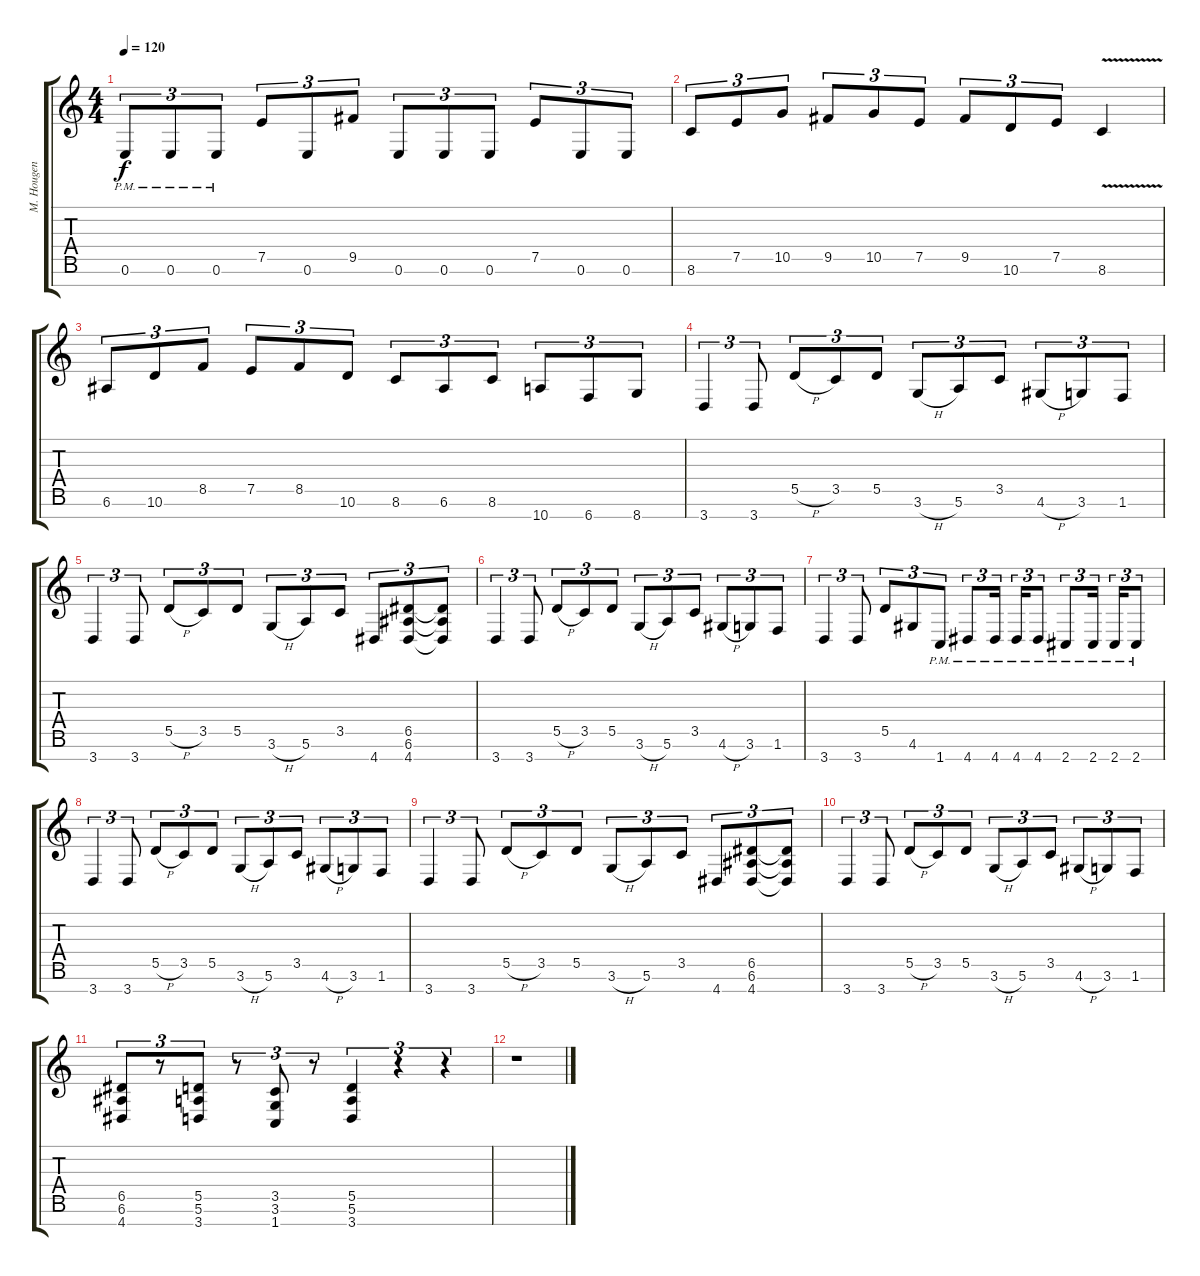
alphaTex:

\track ("M. Hougen - Guitar" "M. Hougen ") {instrument distortionguitar}
\staff {score tabs}
\tuning (E4 B3 G3 D3 A2 E2 B1) {hide}
\ts (4 4)
\tempo 120
\clef g2
\ks c
0.6{pm}.8{tu (3 2) dy f volume 13 balance 8} 0.6{pm}.8{tu (3 2)} 0.6{pm}.8{tu (3 2)} 7.5.8{tu (3 2)} 0.6.8{tu (3 2)} 9.5.8{tu (3 2)} 0.6.8{tu (3 2)} 0.6.8{tu (3 2)} 0.6.8{tu (3 2)} 7.5.8{tu (3 2)} 0.6.8{tu (3 2)} 0.6.8{tu (3 2)} |
8.6.8{tu (3 2)} 7.5.8{tu (3 2)} 10.5.8{tu (3 2)} 9.5.8{tu (3 2)} 10.5.8{tu (3 2)} 7.5.8{tu (3 2)} 9.5.8{tu (3 2)} 10.6.8{tu (3 2)} 7.5.8{tu (3 2)} 8.6{v}.4 |
6.6.8{tu (3 2)} 10.6.8{tu (3 2)} 8.5.8{tu (3 2)} 7.5.8{tu (3 2)} 8.5.8{tu (3 2)} 10.6.8{tu (3 2)} 8.6.8{tu (3 2)} 6.6.8{tu (3 2)} 8.6.8{tu (3 2)} 10.7.8{tu (3 2)} 6.7.8{tu (3 2)} 8.7.8{tu (3 2)} |
3.7.4{tu (3 2) volume 12 balance 0} 3.7.8{tu (3 2)} 5.5{h}.8{tu (3 2)} 3.5.8{tu (3 2)} 5.5.8{tu (3 2)} 3.6{h}.8{tu (3 2)} 5.6.8{tu (3 2)} 3.5.8{tu (3 2)} 4.6{h}.8{tu (3 2)} 3.6.8{tu (3 2)} 1.6.8{tu (3 2)} |
3.7.4{tu (3 2)} 3.7.8{tu (3 2)} 5.5{h}.8{tu (3 2)} 3.5.8{tu (3 2)} 5.5.8{tu (3 2)} 3.6{h}.8{tu (3 2)} 5.6.8{tu (3 2)} 3.5.8{tu (3 2)} 4.7.8{tu (3 2)} (6.5 6.6 4.7).8{tu (3 2)} (6.5{t} 6.6{t} 4.7{t}).8{tu (3 2)} |
3.7.4{tu (3 2)} 3.7.8{tu (3 2)} 5.5{h}.8{tu (3 2)} 3.5.8{tu (3 2)} 5.5.8{tu (3 2)} 3.6{h}.8{tu (3 2)} 5.6.8{tu (3 2)} 3.5.8{tu (3 2)} 4.6{h}.8{tu (3 2)} 3.6.8{tu (3 2)} 1.6.8{tu (3 2)} |
3.7.4{tu (3 2)} 3.7.8{tu (3 2)} 5.5.8{tu (3 2)} 4.6.8{tu (3 2)} 1.7{pm}.8{tu (3 2)} 4.7{pm}.8{tu (3 2)} 4.7{pm}.16{tu (3 2)} 4.7{pm}.16{tu (3 2)} 4.7{pm}.8{tu (3 2)} 2.7{pm}.8{tu (3 2)} 2.7{pm}.16{tu (3 2)} 2.7{pm}.16{tu (3 2)} 2.7{pm}.8{tu (3 2)} |
3.7.4{tu (3 2)} 3.7.8{tu (3 2)} 5.5{h}.8{tu (3 2)} 3.5.8{tu (3 2)} 5.5.8{tu (3 2)} 3.6{h}.8{tu (3 2)} 5.6.8{tu (3 2)} 3.5.8{tu (3 2)} 4.6{h}.8{tu (3 2)} 3.6.8{tu (3 2)} 1.6.8{tu (3 2)} |
3.7.4{tu (3 2)} 3.7.8{tu (3 2)} 5.5{h}.8{tu (3 2)} 3.5.8{tu (3 2)} 5.5.8{tu (3 2)} 3.6{h}.8{tu (3 2)} 5.6.8{tu (3 2)} 3.5.8{tu (3 2)} 4.7.8{tu (3 2)} (6.5 6.6 4.7).8{tu (3 2)} (6.5{t} 6.6{t} 4.7{t}).8{tu (3 2)} |
3.7.4{tu (3 2)} 3.7.8{tu (3 2)} 5.5{h}.8{tu (3 2)} 3.5.8{tu (3 2)} 5.5.8{tu (3 2)} 3.6{h}.8{tu (3 2)} 5.6.8{tu (3 2)} 3.5.8{tu (3 2)} 4.6{h}.8{tu (3 2)} 3.6.8{tu (3 2)} 1.6.8{tu (3 2)} |
(6.5 6.6 4.7).8{tu (3 2)} r.8{tu (3 2)} (5.5 5.6 3.7).8{tu (3 2)} r.8{tu (3 2)} (3.5 3.6 1.7).8{tu (3 2)} r.8{tu (3 2)} (5.5 5.6 3.7).4{tu (3 2)} r.4{tu (3 2)} r.4{tu (3 2)} |
r.1
